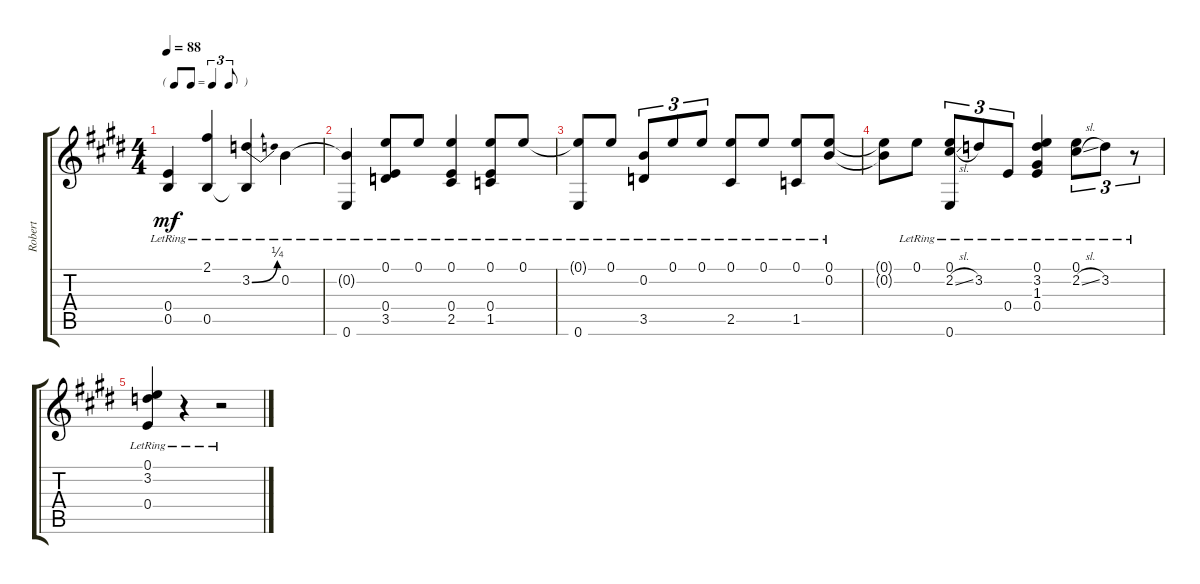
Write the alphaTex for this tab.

\track ("Robert" "Robert") {instrument acousticguitarsteel}
\staff {score tabs}
\tuning (E4 B3 G3 E3 B2 E2) {hide}
\ts (4 4)
\tf triplet8th
\tempo 88
\clef g2
\ks e
(0.4{lr} 0.5{lr}).4{dy mf} (2.1{lr} 0.5{lr}).4 (3.2{be (bend 0 0 60 1) lr} 0.5{t}).4 0.2{lr}.4 |
(0.2{t} 0.6{lr}).4 (0.1{lr} 0.4{lr} 3.5{lr}).8 0.1{lr}.8 (0.1{lr} 0.4{lr} 2.5{lr}).4 (0.1{lr} 0.4{lr} 1.5{lr}).8 0.1{lr}.8 |
(0.1{t} 0.6{lr}).8 0.1{lr}.8 (0.2{lr} 3.5{lr}).8{tu (3 2)} 0.1{lr}.8{tu (3 2)} 0.1{lr}.8{tu (3 2)} (0.1{lr} 2.5{lr}).8 0.1{lr}.8 (0.1{lr} 1.5{lr}).8 (0.1{lr} 0.2{lr}).8 |
(0.1{t} 0.2{t}).8 0.1{lr}.8 (0.1{lr} 2.2{sl lr} 0.6{lr}).8{tu (3 2)} 3.2{lr}.8{tu (3 2)} 0.4{lr}.8{tu (3 2)} (0.1{lr} 3.2{lr} 1.3{lr} 0.4{lr}).4 (0.1{lr} 2.2{sl lr}).8{tu (3 2)} 3.2{lr}.8{tu (3 2)} r.8{tu (3 2)} |
(0.1{lr} 3.2{lr} 0.4{lr}).4 r.4 r.2
